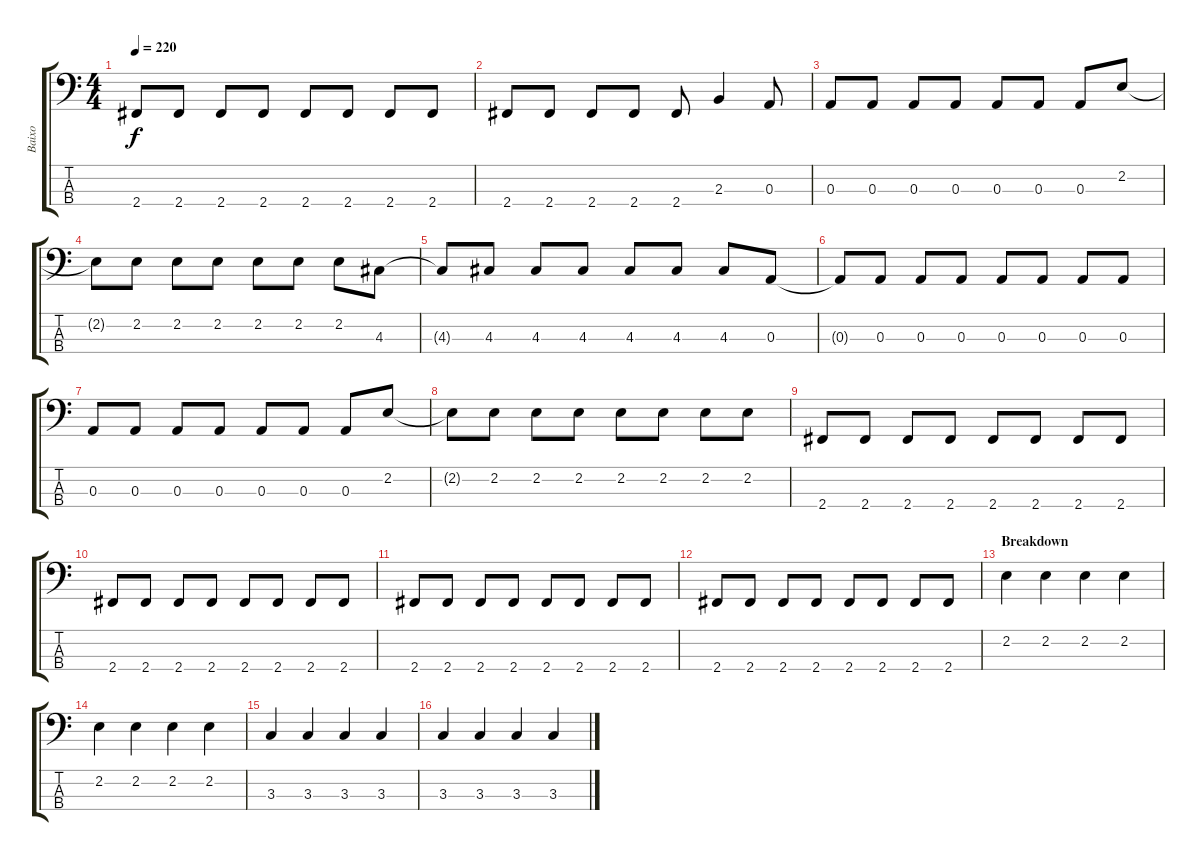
\track ("Baixo" "Baixo") {instrument electricbasspick}
\staff {score tabs}
\tuning (G2 D2 A1 E1) {hide}
\ts (4 4)
\tempo 220
\clef f4
\ks c
2.4.8{dy f} 2.4.8 2.4.8 2.4.8 2.4.8 2.4.8 2.4.8 2.4.8 |
2.4.8 2.4.8 2.4.8 2.4.8 2.4.8 2.3.4 0.3.8 |
0.3.8 0.3.8 0.3.8 0.3.8 0.3.8 0.3.8 0.3.8 2.2.8 |
2.2{t}.8 2.2.8 2.2.8 2.2.8 2.2.8 2.2.8 2.2.8 4.3.8 |
4.3{t}.8 4.3.8 4.3.8 4.3.8 4.3.8 4.3.8 4.3.8 0.3.8 |
0.3{t}.8 0.3.8 0.3.8 0.3.8 0.3.8 0.3.8 0.3.8 0.3.8 |
0.3.8 0.3.8 0.3.8 0.3.8 0.3.8 0.3.8 0.3.8 2.2.8 |
2.2{t}.8 2.2.8 2.2.8 2.2.8 2.2.8 2.2.8 2.2.8 2.2.8 |
2.4.8 2.4.8 2.4.8 2.4.8 2.4.8 2.4.8 2.4.8 2.4.8 |
2.4.8 2.4.8 2.4.8 2.4.8 2.4.8 2.4.8 2.4.8 2.4.8 |
2.4.8 2.4.8 2.4.8 2.4.8 2.4.8 2.4.8 2.4.8 2.4.8 |
2.4.8 2.4.8 2.4.8 2.4.8 2.4.8 2.4.8 2.4.8 2.4.8 |
\section ("" "Breakdown")
2.2.4 2.2.4 2.2.4 2.2.4 |
2.2.4 2.2.4 2.2.4 2.2.4 |
3.3.4 3.3.4 3.3.4 3.3.4 |
3.3.4 3.3.4 3.3.4 3.3.4
